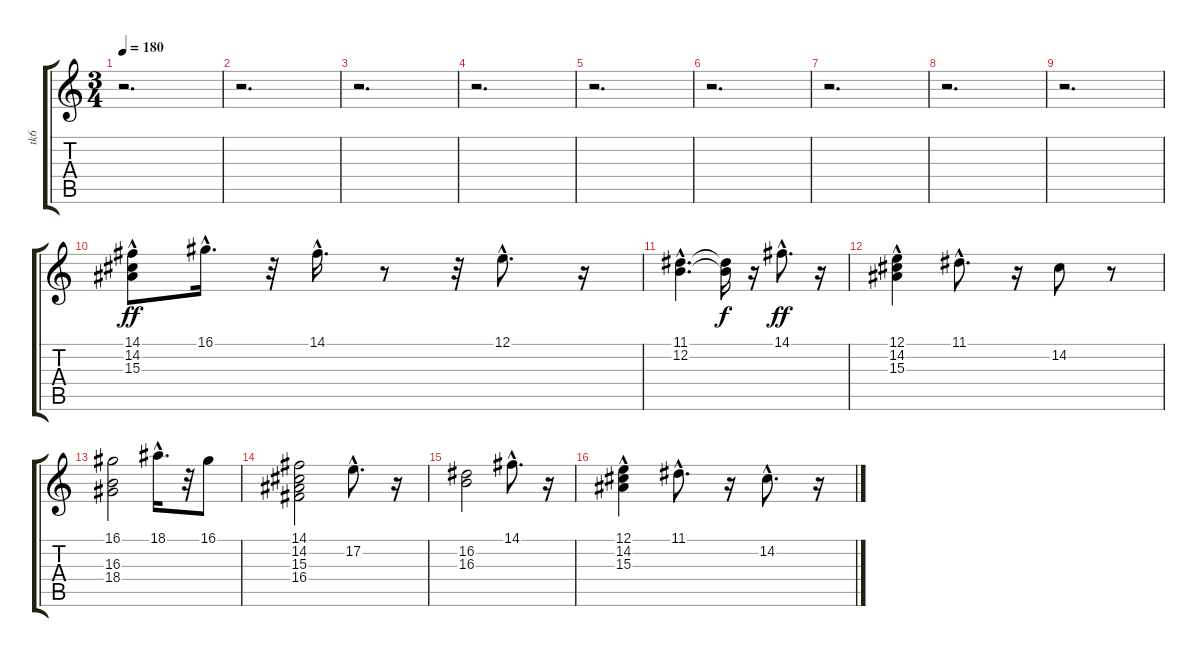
\track ("tk6" "tk6") {instrument accordion}
\staff {score tabs}
\tuning (E4 B3 G3 D3 A2 E2) {hide}
\ts (3 4)
\tempo 180
\clef g2
\ks c
r.2{d dy f} |
r.2{d} |
r.2{d} |
r.2{d} |
r.2{d} |
r.2{d} |
r.2{d} |
r.2{d} |
r.2{d} |
(14.1{hac} 14.2 15.3{hac}).8{dy ff} 16.1{hac}.16{d} r.32 14.1{hac}.16{d} r.8 r.32 12.1{hac}.8{d} r.16 |
(11.1{hac} 12.2{hac}).4{d} (11.1{t} 12.2{t}).16{dy f} r.16 14.1{hac}.8{d dy ff} r.16 |
(12.1{hac} 14.2{hac} 15.3{hac}).4 11.1{hac}.8{d} r.16 14.2.8 r.8 |
(16.1 16.3 18.4).2 18.1{hac}.16{d} r.32 16.1.8 |
(14.1 14.2 15.3 16.4).2 17.2{hac}.8{d} r.16 |
(16.2 16.3).2 14.1{hac}.8{d} r.16 |
(12.1{hac} 14.2{hac} 15.3{hac}).4 11.1{hac}.8{d} r.16 14.2{hac}.8{d} r.16
